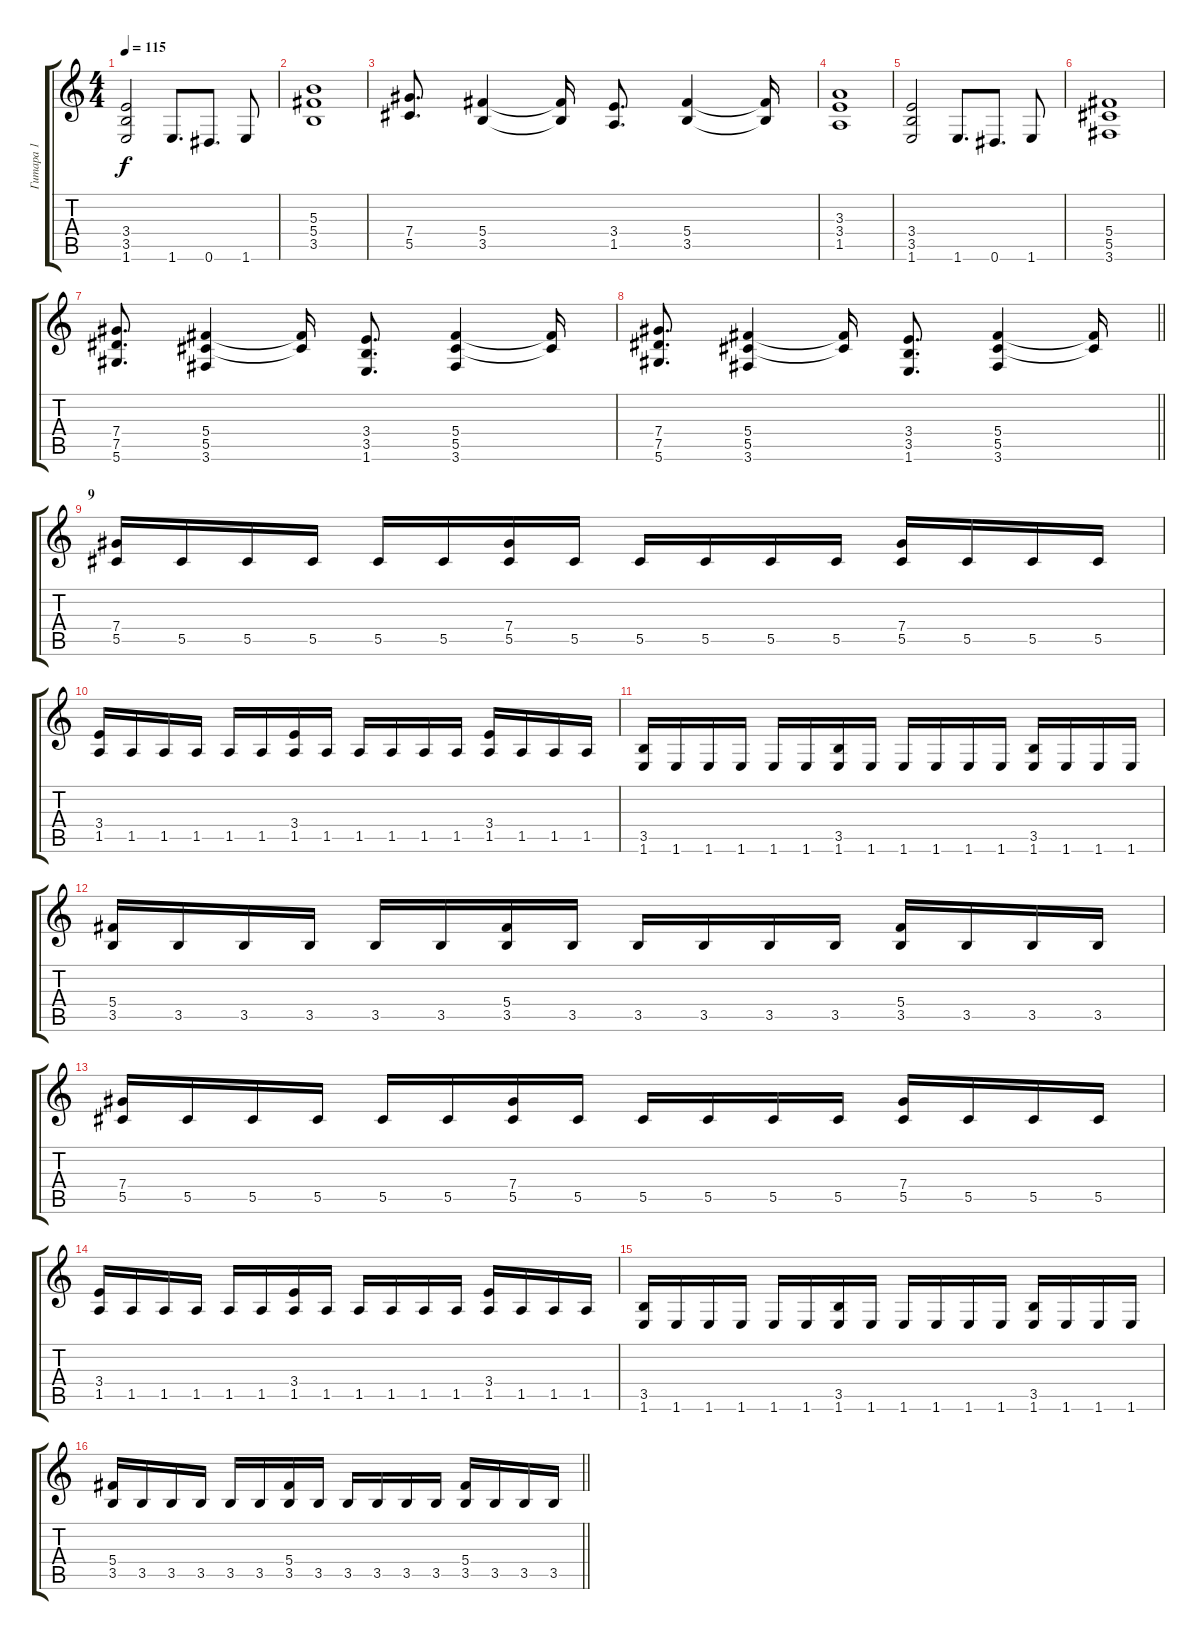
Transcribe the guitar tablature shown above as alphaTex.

\track ("Гитара 1" "Гитара 1") {instrument distortionguitar}
\staff {score tabs}
\tuning (Eb4 Bb3 Gb3 Db3 Ab2 Eb2) {hide}
\ts (4 4)
\tempo 115
\clef g2
\ks c
(3.4 3.5 1.6).2{dy f} 1.6.8{d} 0.6.8{d} 1.6.8 |
(5.3 5.4 3.5).1 |
(7.4 5.5).8{d} (5.4 3.5).4 (5.4{t} 3.5{t}).16 (3.4 1.5).8{d} (5.4 3.5).4 (5.4{t} 3.5{t}).16 |
(3.3 3.4 1.5).1 |
(3.4 3.5 1.6).2 1.6.8{d} 0.6.8{d} 1.6.8 |
(5.4 5.5 3.6).1 |
(7.4 7.5 5.6).8{d} (5.4 5.5 3.6).4 (5.4{t} 5.5{t}).16 (3.4 3.5 1.6).8{d} (5.4 5.5 3.6).4 (5.4{t} 5.5{t}).16 |
\barLineRight lightlight
(7.4 7.5 5.6).8{d} (5.4 5.5 3.6).4 (5.4{t} 5.5{t}).16 (3.4 3.5 1.6).8{d} (5.4 5.5 3.6).4 (5.4{t} 5.5{t}).16 |
\section ("" "9")
(7.4 5.5).16 5.5.16 5.5.16 5.5.16 5.5.16 5.5.16 (7.4 5.5).16 5.5.16 5.5.16 5.5.16 5.5.16 5.5.16 (7.4 5.5).16 5.5.16 5.5.16 5.5.16 |
(3.4 1.5).16 1.5.16 1.5.16 1.5.16 1.5.16 1.5.16 (3.4 1.5).16 1.5.16 1.5.16 1.5.16 1.5.16 1.5.16 (3.4 1.5).16 1.5.16 1.5.16 1.5.16 |
(3.5 1.6).16 1.6.16 1.6.16 1.6.16 1.6.16 1.6.16 (3.5 1.6).16 1.6.16 1.6.16 1.6.16 1.6.16 1.6.16 (3.5 1.6).16 1.6.16 1.6.16 1.6.16 |
(5.4 3.5).16 3.5.16 3.5.16 3.5.16 3.5.16 3.5.16 (5.4 3.5).16 3.5.16 3.5.16 3.5.16 3.5.16 3.5.16 (5.4 3.5).16 3.5.16 3.5.16 3.5.16 |
(7.4 5.5).16 5.5.16 5.5.16 5.5.16 5.5.16 5.5.16 (7.4 5.5).16 5.5.16 5.5.16 5.5.16 5.5.16 5.5.16 (7.4 5.5).16 5.5.16 5.5.16 5.5.16 |
(3.4 1.5).16 1.5.16 1.5.16 1.5.16 1.5.16 1.5.16 (3.4 1.5).16 1.5.16 1.5.16 1.5.16 1.5.16 1.5.16 (3.4 1.5).16 1.5.16 1.5.16 1.5.16 |
(3.5 1.6).16 1.6.16 1.6.16 1.6.16 1.6.16 1.6.16 (3.5 1.6).16 1.6.16 1.6.16 1.6.16 1.6.16 1.6.16 (3.5 1.6).16 1.6.16 1.6.16 1.6.16 |
\barLineRight lightlight
(5.4 3.5).16 3.5.16 3.5.16 3.5.16 3.5.16 3.5.16 (5.4 3.5).16 3.5.16 3.5.16 3.5.16 3.5.16 3.5.16 (5.4 3.5).16 3.5.16 3.5.16 3.5.16
